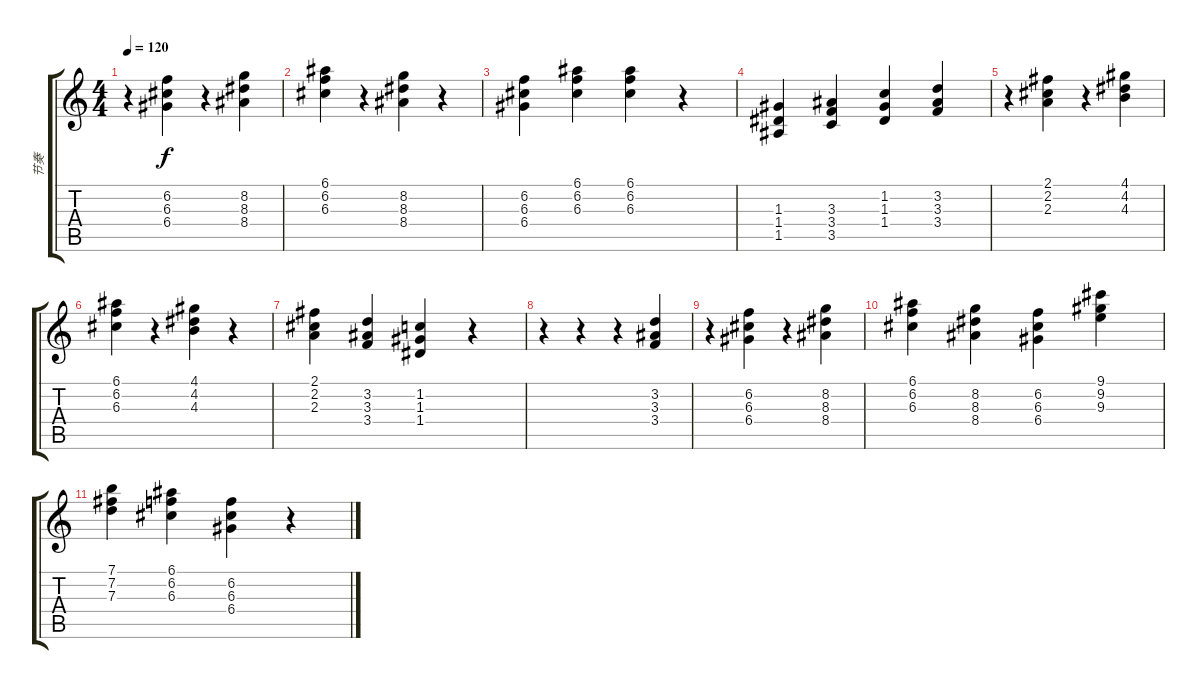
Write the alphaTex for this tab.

\track ("节奏" "节奏") {instrument acousticguitarsteel}
\staff {score tabs}
\tuning (E4 B3 G3 D3 A2 E2) {hide}
\ts (4 4)
\tempo 120
\clef g2
\ks c
r.4{dy f} (6.2 6.3 6.4).4 r.4 (8.2 8.3 8.4).4 |
(6.1 6.2 6.3).4 r.4 (8.2 8.3 8.4).4 r.4 |
(6.2 6.3 6.4).4 (6.1 6.2 6.3).4 (6.1 6.2 6.3).4 r.4 |
(1.3 1.4 1.5).4 (3.3 3.4 3.5).4 (1.2 1.3 1.4).4 (3.2 3.3 3.4).4 |
r.4 (2.1 2.2 2.3).4 r.4 (4.1 4.2 4.3).4 |
(6.1 6.2 6.3).4 r.4 (4.1 4.2 4.3).4 r.4 |
(2.1 2.2 2.3).4 (3.2 3.3 3.4).4 (1.2 1.3 1.4).4 r.4 |
r.4 r.4 r.4 (3.2 3.3 3.4).4 |
r.4 (6.2 6.3 6.4).4 r.4 (8.2 8.3 8.4).4 |
(6.1 6.2 6.3).4 (8.2 8.3 8.4).4 (6.2 6.3 6.4).4 (9.1 9.2 9.3).4 |
(7.1 7.2 7.3).4 (6.1 6.2 6.3).4 (6.2 6.3 6.4).4 r.4
